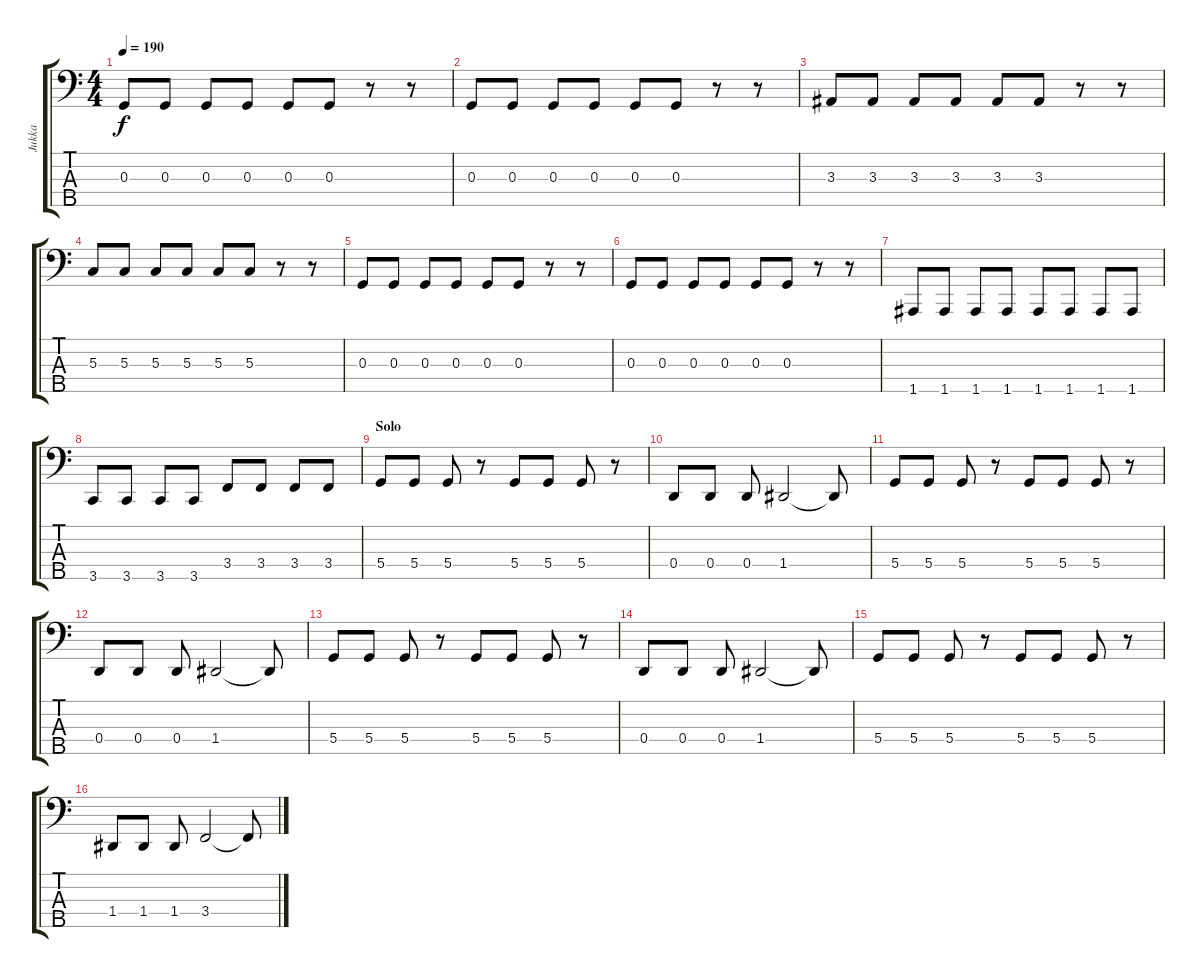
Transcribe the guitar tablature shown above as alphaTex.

\track ("Jukka" "Jukka") {instrument electricbasspick}
\staff {score tabs}
\tuning (F2 C2 G1 D1 A0) {hide}
\ts (4 4)
\tempo 190
\clef f4
\ks c
0.3.8{dy f} 0.3.8 0.3.8 0.3.8 0.3.8 0.3.8 r.8 r.8 |
0.3.8 0.3.8 0.3.8 0.3.8 0.3.8 0.3.8 r.8 r.8 |
3.3.8 3.3.8 3.3.8 3.3.8 3.3.8 3.3.8 r.8 r.8 |
5.3.8 5.3.8 5.3.8 5.3.8 5.3.8 5.3.8 r.8 r.8 |
0.3.8 0.3.8 0.3.8 0.3.8 0.3.8 0.3.8 r.8 r.8 |
0.3.8 0.3.8 0.3.8 0.3.8 0.3.8 0.3.8 r.8 r.8 |
1.5.8 1.5.8 1.5.8 1.5.8 1.5.8 1.5.8 1.5.8 1.5.8 |
3.5.8 3.5.8 3.5.8 3.5.8 3.4.8 3.4.8 3.4.8 3.4.8 |
\section ("" "Solo")
5.4.8 5.4.8 5.4.8 r.8 5.4.8 5.4.8 5.4.8 r.8 |
0.4.8 0.4.8 0.4.8 1.4.2 1.4{t}.8 |
5.4.8 5.4.8 5.4.8 r.8 5.4.8 5.4.8 5.4.8 r.8 |
0.4.8 0.4.8 0.4.8 1.4.2 1.4{t}.8 |
5.4.8 5.4.8 5.4.8 r.8 5.4.8 5.4.8 5.4.8 r.8 |
0.4.8 0.4.8 0.4.8 1.4.2 1.4{t}.8 |
5.4.8 5.4.8 5.4.8 r.8 5.4.8 5.4.8 5.4.8 r.8 |
1.4.8 1.4.8 1.4.8 3.4.2 3.4{t}.8
